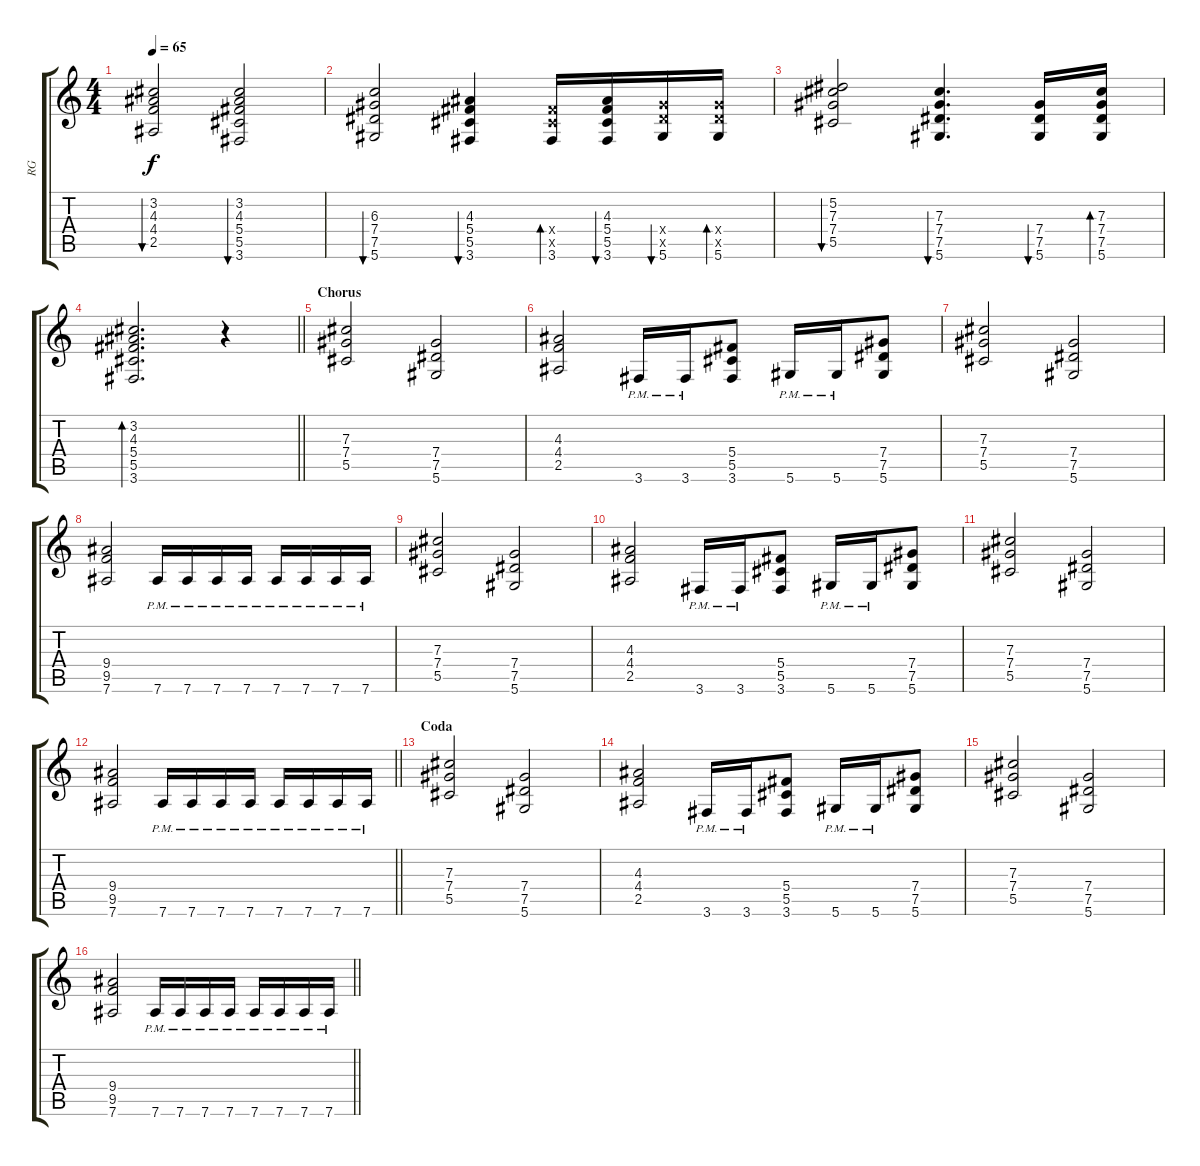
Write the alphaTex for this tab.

\track ("RG" "RG") {instrument distortionguitar}
\staff {score tabs}
\tuning (Eb4 Bb3 Gb3 Db3 Ab2 Eb2) {hide}
\ts (4 4)
\tempo 65
\clef g2
\ks c
(3.2 4.3 4.4 2.5).2{bu 60 dy f} (3.2 4.3 5.4 5.5 3.6).2{bu 60} |
(6.3 7.4 7.5 5.6).2{bu 60} (4.3 5.4 5.5 3.6).4{bu 60} (5.4{x} 5.5{x} 3.6).16{bd 60} (4.3 5.4 5.5 3.6).16{bu 60} (7.4{x} 7.5{x} 5.6).16{bu 60} (7.4{x} 7.5{x} 5.6).16{bd 60} |
(5.2 7.3 7.4 5.5).2{bu 60} (7.3 7.4 7.5 5.6).4{d bu 60} (7.4 7.5 5.6).16{bu 60} (7.3 7.4 7.5 5.6).16{bd 60} |
\barLineRight lightlight
(3.2 4.3 5.4 5.5 3.6).2{d bd 60} r.4{volume 14 instrument distortionguitar} |
\section ("" "Chorus")
(7.3 7.4 5.5).2 (7.4 7.5 5.6).2 |
(4.3 4.4 2.5).2 3.6{pm}.16 3.6{pm}.16 (5.4 5.5 3.6).8 5.6{pm}.16 5.6{pm}.16 (7.4 7.5 5.6).8 |
(7.3 7.4 5.5).2 (7.4 7.5 5.6).2 |
(9.4 9.5 7.6).2 7.6{pm}.16 7.6{pm}.16 7.6{pm}.16 7.6{pm}.16 7.6{pm}.16 7.6{pm}.16 7.6{pm}.16 7.6{pm}.16 |
(7.3 7.4 5.5).2 (7.4 7.5 5.6).2 |
(4.3 4.4 2.5).2 3.6{pm}.16 3.6{pm}.16 (5.4 5.5 3.6).8 5.6{pm}.16 5.6{pm}.16 (7.4 7.5 5.6).8 |
(7.3 7.4 5.5).2 (7.4 7.5 5.6).2 |
\barLineRight lightlight
(9.4 9.5 7.6).2 7.6{pm}.16 7.6{pm}.16 7.6{pm}.16 7.6{pm}.16 7.6{pm}.16 7.6{pm}.16 7.6{pm}.16 7.6{pm}.16 |
\section ("" "Coda")
(7.3 7.4 5.5).2 (7.4 7.5 5.6).2 |
(4.3 4.4 2.5).2 3.6{pm}.16 3.6{pm}.16 (5.4 5.5 3.6).8 5.6{pm}.16 5.6{pm}.16 (7.4 7.5 5.6).8 |
(7.3 7.4 5.5).2 (7.4 7.5 5.6).2 |
\barLineRight lightlight
(9.4 9.5 7.6).2 7.6{pm}.16 7.6{pm}.16 7.6{pm}.16 7.6{pm}.16 7.6{pm}.16 7.6{pm}.16 7.6{pm}.16 7.6{pm}.16
